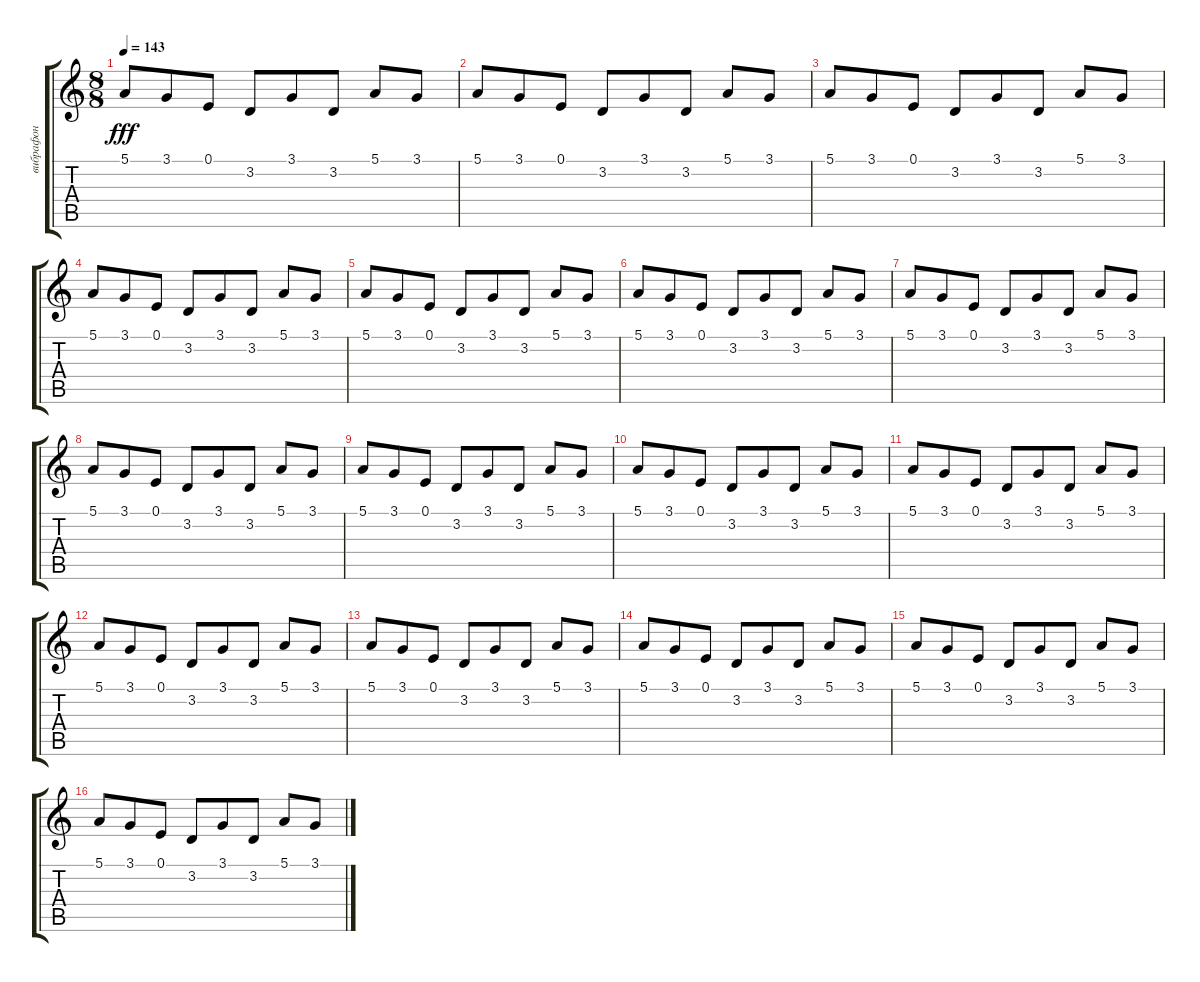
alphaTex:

\track ("вибрафон" "вибрафон") {instrument vibraphone}
\staff {score tabs}
\tuning (E4 B3 G3 D3 A2 E2) {hide}
\ts (8 8)
\tempo 143
\clef g2
\ks c
5.1.8{dy fff} 3.1.8 0.1.8 3.2.8 3.1.8 3.2.8 5.1.8 3.1.8 |
5.1.8 3.1.8 0.1.8 3.2.8 3.1.8 3.2.8 5.1.8 3.1.8 |
5.1.8 3.1.8 0.1.8 3.2.8 3.1.8 3.2.8 5.1.8 3.1.8 |
5.1.8 3.1.8 0.1.8 3.2.8 3.1.8 3.2.8 5.1.8 3.1.8 |
5.1.8 3.1.8 0.1.8 3.2.8 3.1.8 3.2.8 5.1.8 3.1.8 |
5.1.8 3.1.8 0.1.8 3.2.8 3.1.8 3.2.8 5.1.8 3.1.8 |
5.1.8 3.1.8 0.1.8 3.2.8 3.1.8 3.2.8 5.1.8 3.1.8 |
5.1.8 3.1.8 0.1.8 3.2.8 3.1.8 3.2.8 5.1.8 3.1.8 |
5.1.8 3.1.8 0.1.8 3.2.8 3.1.8 3.2.8 5.1.8 3.1.8 |
5.1.8 3.1.8 0.1.8 3.2.8 3.1.8 3.2.8 5.1.8 3.1.8 |
5.1.8 3.1.8 0.1.8 3.2.8 3.1.8 3.2.8 5.1.8 3.1.8 |
5.1.8 3.1.8 0.1.8 3.2.8 3.1.8 3.2.8 5.1.8 3.1.8 |
5.1.8 3.1.8 0.1.8 3.2.8 3.1.8 3.2.8 5.1.8 3.1.8 |
5.1.8 3.1.8 0.1.8 3.2.8 3.1.8 3.2.8 5.1.8 3.1.8 |
5.1.8 3.1.8 0.1.8 3.2.8 3.1.8 3.2.8 5.1.8 3.1.8 |
5.1.8 3.1.8 0.1.8 3.2.8 3.1.8{volume 7} 3.2.8 5.1.8 3.1.8{volume 6}
